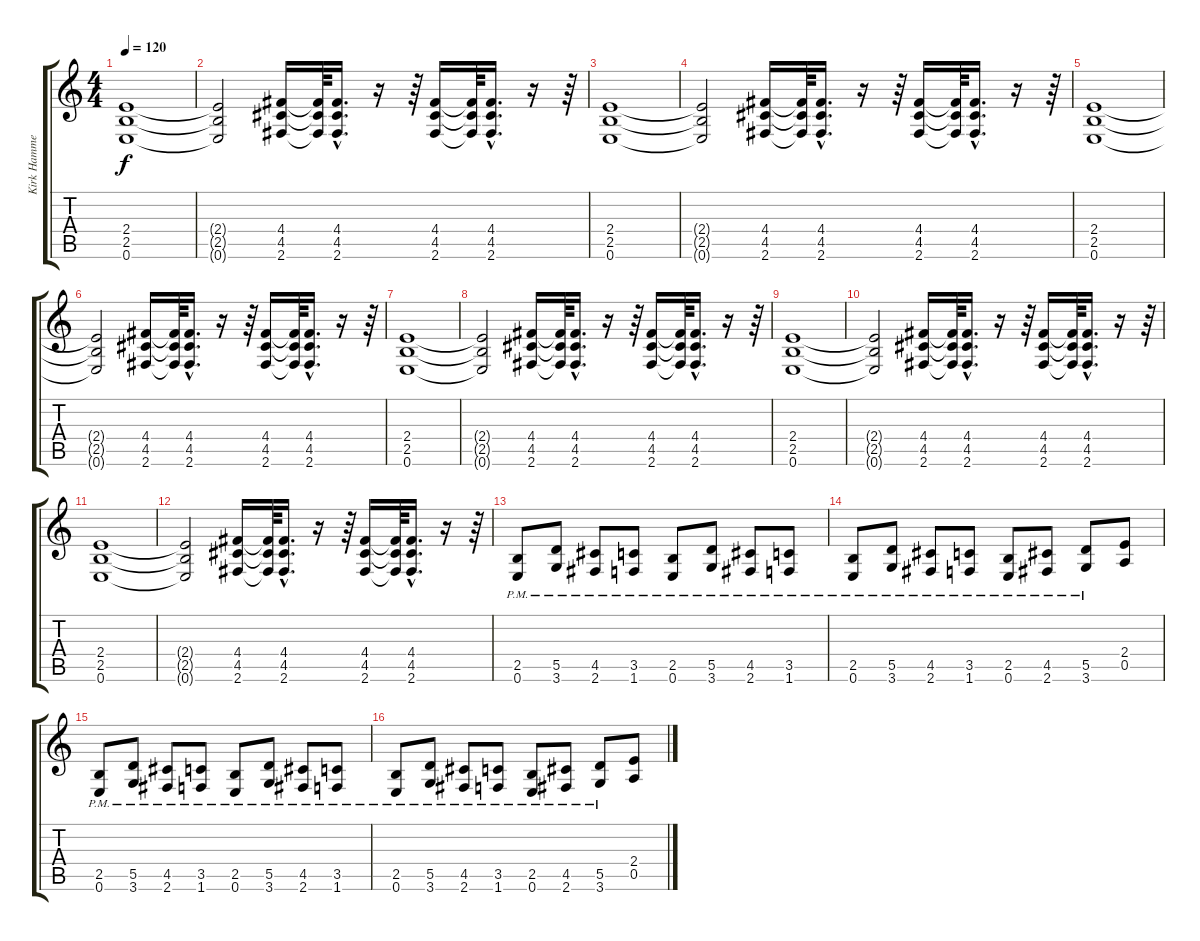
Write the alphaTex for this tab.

\track ("Kirk Hammett" "Kirk Hamme") {instrument distortionguitar}
\staff {score tabs}
\tuning (E4 B3 G3 D3 A2 E2) {hide}
\ts (4 4)
\tempo 120
\clef g2
\ks c
(2.4 2.5 0.6).1{dy f} |
(2.4{t} 2.5{t} 0.6{t}).2 (4.4 4.5 2.6).16 (4.4{t} 4.5{t} 2.6{t}).64 (4.4{hac} 4.5{hac} 2.6{hac}).16{d} r.16 r.64 (4.4 4.5 2.6).16 (4.4{t} 4.5{t} 2.6{t}).64 (4.4{hac} 4.5{hac} 2.6{hac}).16{d} r.16 r.64 |
(2.4 2.5 0.6).1 |
(2.4{t} 2.5{t} 0.6{t}).2 (4.4 4.5 2.6).16 (4.4{t} 4.5{t} 2.6{t}).64 (4.4{hac} 4.5{hac} 2.6{hac}).16{d} r.16 r.64 (4.4 4.5 2.6).16 (4.4{t} 4.5{t} 2.6{t}).64 (4.4{hac} 4.5{hac} 2.6{hac}).16{d} r.16 r.64 |
(2.4 2.5 0.6).1{volume 16} |
(2.4{t} 2.5{t} 0.6{t}).2 (4.4 4.5 2.6).16 (4.4{t} 4.5{t} 2.6{t}).64 (4.4{hac} 4.5{hac} 2.6{hac}).16{d} r.16 r.64 (4.4 4.5 2.6).16 (4.4{t} 4.5{t} 2.6{t}).64 (4.4{hac} 4.5{hac} 2.6{hac}).16{d} r.16 r.64 |
(2.4 2.5 0.6).1 |
(2.4{t} 2.5{t} 0.6{t}).2 (4.4 4.5 2.6).16 (4.4{t} 4.5{t} 2.6{t}).64 (4.4{hac} 4.5{hac} 2.6{hac}).16{d} r.16 r.64 (4.4 4.5 2.6).16 (4.4{t} 4.5{t} 2.6{t}).64 (4.4{hac} 4.5{hac} 2.6{hac}).16{d} r.16 r.64 |
(2.4 2.5 0.6).1 |
(2.4{t} 2.5{t} 0.6{t}).2 (4.4 4.5 2.6).16 (4.4{t} 4.5{t} 2.6{t}).64 (4.4{hac} 4.5{hac} 2.6{hac}).16{d} r.16 r.64 (4.4 4.5 2.6).16 (4.4{t} 4.5{t} 2.6{t}).64 (4.4{hac} 4.5{hac} 2.6{hac}).16{d} r.16 r.64 |
(2.4 2.5 0.6).1 |
(2.4{t} 2.5{t} 0.6{t}).2 (4.4 4.5 2.6).16 (4.4{t} 4.5{t} 2.6{t}).64 (4.4{hac} 4.5{hac} 2.6{hac}).16{d} r.16 r.64 (4.4 4.5 2.6).16 (4.4{t} 4.5{t} 2.6{t}).64 (4.4{hac} 4.5{hac} 2.6{hac}).16{d} r.16 r.64 |
(2.5{pm} 0.6{pm}).8 (5.5{pm} 3.6{pm}).8 (4.5{pm} 2.6{pm}).8 (3.5{pm} 1.6{pm}).8 (2.5{pm} 0.6{pm}).8 (5.5{pm} 3.6{pm}).8 (4.5{pm} 2.6{pm}).8 (3.5{pm} 1.6{pm}).8 |
(2.5{pm} 0.6{pm}).8 (5.5{pm} 3.6{pm}).8 (4.5{pm} 2.6{pm}).8 (3.5{pm} 1.6{pm}).8 (2.5{pm} 0.6{pm}).8 (4.5{pm} 2.6{pm}).8 (5.5{pm} 3.6{pm}).8 (2.4 0.5).8 |
(2.5{pm} 0.6{pm}).8 (5.5{pm} 3.6{pm}).8 (4.5{pm} 2.6{pm}).8 (3.5{pm} 1.6{pm}).8 (2.5{pm} 0.6{pm}).8 (5.5{pm} 3.6{pm}).8 (4.5{pm} 2.6{pm}).8 (3.5{pm} 1.6{pm}).8 |
(2.5{pm} 0.6{pm}).8 (5.5{pm} 3.6{pm}).8 (4.5{pm} 2.6{pm}).8 (3.5{pm} 1.6{pm}).8 (2.5{pm} 0.6{pm}).8 (4.5{pm} 2.6{pm}).8 (5.5{pm} 3.6{pm}).8 (2.4 0.5).8
